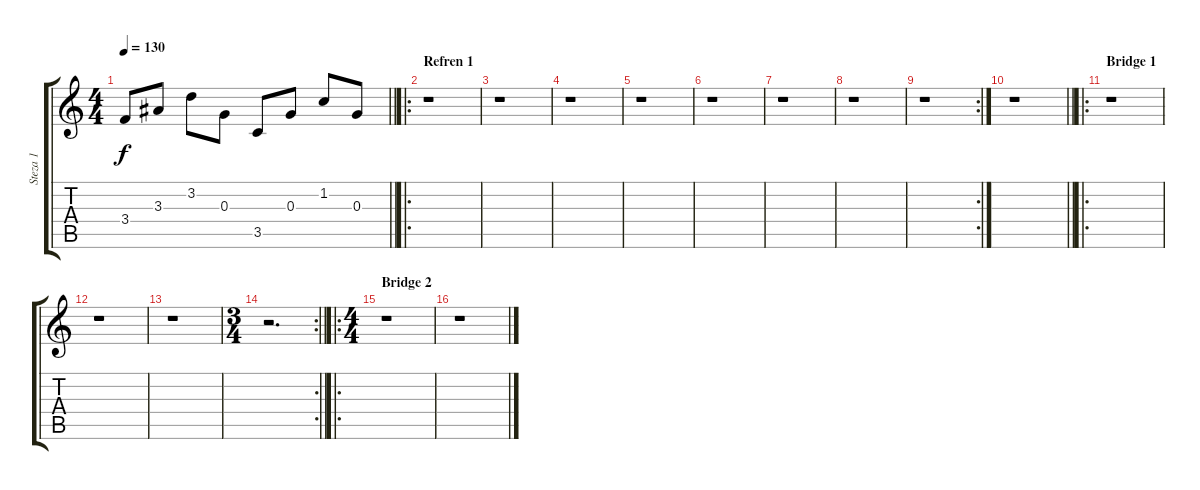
\track ("Steza 1" "Steza 1") {instrument acousticguitarsteel}
\staff {score tabs}
\tuning (E4 B3 G3 D3 A2 E2) {hide}
\ts (4 4)
\tempo 130
\clef g2
\barLineRight lightlight
\ks c
3.4.8{dy f} 3.3.8 3.2.8 0.3.8 3.5.8 0.3.8 1.2.8 0.3.8 |
\ro
\section ("" "Refren 1")
r.1 |
r.1 |
r.1 |
r.1 |
r.1 |
r.1 |
r.1 |
\rc 2
r.1 |
\barLineRight lightlight
r.1 |
\ro
\section ("" "Bridge 1")
r.1 |
r.1 |
r.1 |
\rc 2
\ts (3 4)
\barLineRight lightlight
r.2{d} |
\ro
\ts (4 4)
\section ("" "Bridge 2")
r.1 |
r.1
